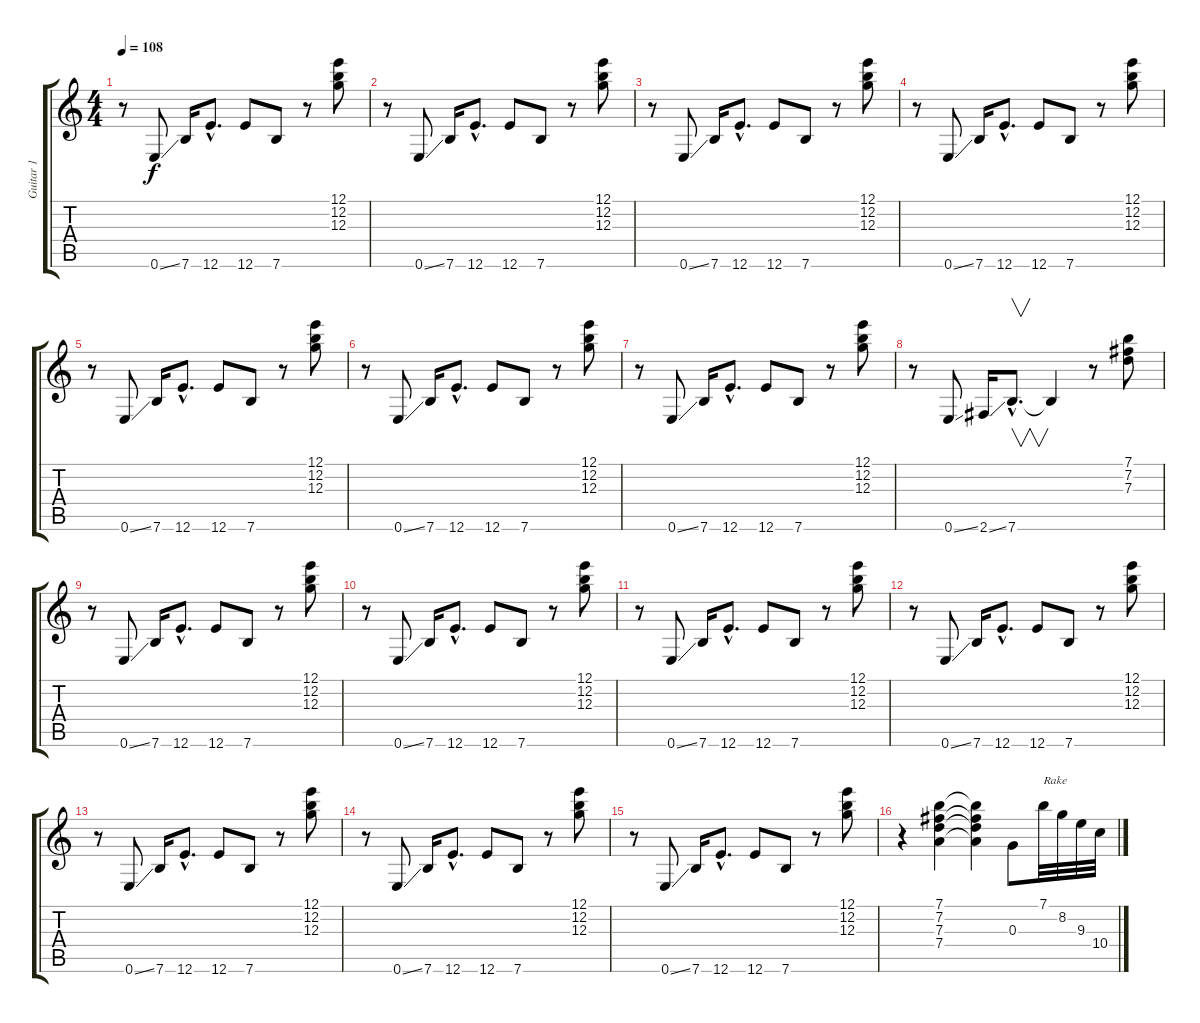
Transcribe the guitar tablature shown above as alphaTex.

\track ("Guitar 1" "Guitar 1") {instrument electricguitarclean}
\staff {score tabs}
\tuning (E4 B3 G3 D3 A2 E2) {hide}
\ts (4 4)
\tempo 108
\clef g2
\ks c
r.8{dy f} 0.6{ss}.8 7.6.16 12.6{hac}.8{d} 12.6.8 7.6.8 r.8 (12.1 12.2 12.3).8 |
r.8 0.6{ss}.8 7.6.16 12.6{hac}.8{d} 12.6.8 7.6.8 r.8 (12.1 12.2 12.3).8 |
r.8 0.6{ss}.8 7.6.16 12.6{hac}.8{d} 12.6.8 7.6.8 r.8 (12.1 12.2 12.3).8 |
r.8 0.6{ss}.8 7.6.16 12.6{hac}.8{d} 12.6.8 7.6.8 r.8 (12.1 12.2 12.3).8 |
r.8 0.6{ss}.8 7.6.16 12.6{hac}.8{d} 12.6.8 7.6.8 r.8 (12.1 12.2 12.3).8 |
r.8 0.6{ss}.8 7.6.16 12.6{hac}.8{d} 12.6.8 7.6.8 r.8 (12.1 12.2 12.3).8 |
r.8 0.6{ss}.8 7.6.16 12.6{hac}.8{d} 12.6.8 7.6.8 r.8 (12.1 12.2 12.3).8 |
r.8 0.6{ss}.8 2.6{ss}.16 7.6{hac}.8{v d} 7.6{t}.4 r.8 (7.1 7.2 7.3).8 |
r.8 0.6{ss}.8 7.6.16 12.6{hac}.8{d} 12.6.8 7.6.8 r.8 (12.1 12.2 12.3).8 |
r.8 0.6{ss}.8 7.6.16 12.6{hac}.8{d} 12.6.8 7.6.8 r.8 (12.1 12.2 12.3).8 |
r.8 0.6{ss}.8 7.6.16 12.6{hac}.8{d} 12.6.8 7.6.8 r.8 (12.1 12.2 12.3).8 |
r.8 0.6{ss}.8 7.6.16 12.6{hac}.8{d} 12.6.8 7.6.8 r.8 (12.1 12.2 12.3).8 |
r.8 0.6{ss}.8 7.6.16 12.6{hac}.8{d} 12.6.8 7.6.8 r.8 (12.1 12.2 12.3).8 |
r.8 0.6{ss}.8 7.6.16 12.6{hac}.8{d} 12.6.8 7.6.8 r.8 (12.1 12.2 12.3).8 |
r.8 0.6{ss}.8 7.6.16 12.6{hac}.8{d} 12.6.8 7.6.8 r.8 (12.1 12.2 12.3).8 |
r.4 (7.1 7.2 7.3 7.4).4 (7.1{t} 7.2{t} 7.3{t} 7.4{t}).4 0.3.8 7.1.32{txt "Rake"} 8.2.32 9.3.32 10.4.32
